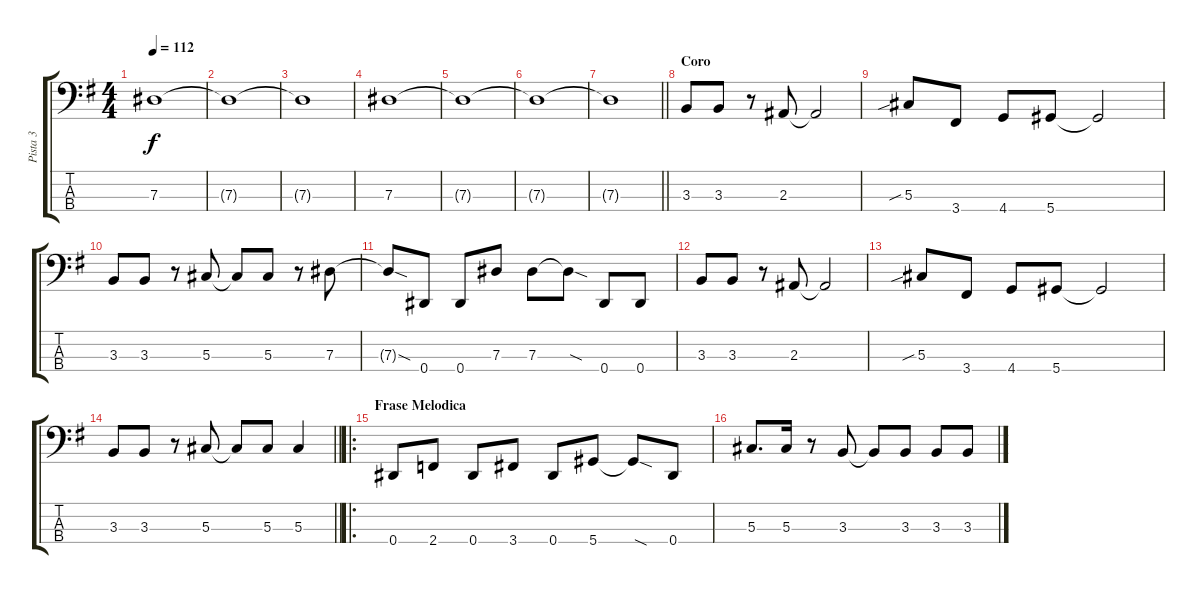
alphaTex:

\track ("Pista 3" "Pista 3") {instrument electricbassfinger}
\staff {score tabs}
\tuning (Gb2 Db2 Ab1 Eb1) {hide}
\ts (4 4)
\tempo 112
\clef f4
\ks g
7.3{t}.1{dy f} |
7.3{t}.1 |
7.3{t}.1 |
7.3.1 |
7.3{t}.1 |
7.3{t}.1 |
\barLineRight lightlight
7.3{t}.1 |
\section ("" "Coro")
3.3.8 3.3.8 r.8 2.3.8 2.3{t}.2 |
5.3{sib}.8 3.4.8 4.4.8 5.4.8 5.4{t}.2 |
3.3.8 3.3.8 r.8 5.3.8 5.3{t}.8 5.3.8 r.8 7.3.8 |
7.3{sod t}.8 0.4.8 0.4.8 7.3.8 7.3.8 7.3{sod t}.8 0.4.8 0.4.8 |
3.3.8 3.3.8 r.8 2.3.8 2.3{t}.2 |
5.3{sib}.8 3.4.8 4.4.8 5.4.8 5.4{t}.2 |
\barLineRight lightlight
3.3.8 3.3.8 r.8 5.3.8 5.3{t}.8 5.3.8 5.3.4 |
\ro
\section ("" "Frase Melodica")
0.4.8 2.4.8 0.4.8 3.4.8 0.4.8 5.4.8 5.4{sod t}.8 0.4.8 |
5.3.8{d} 5.3.16 r.8 3.3.8 3.3{t}.8 3.3.8 3.3.8 3.3.8
